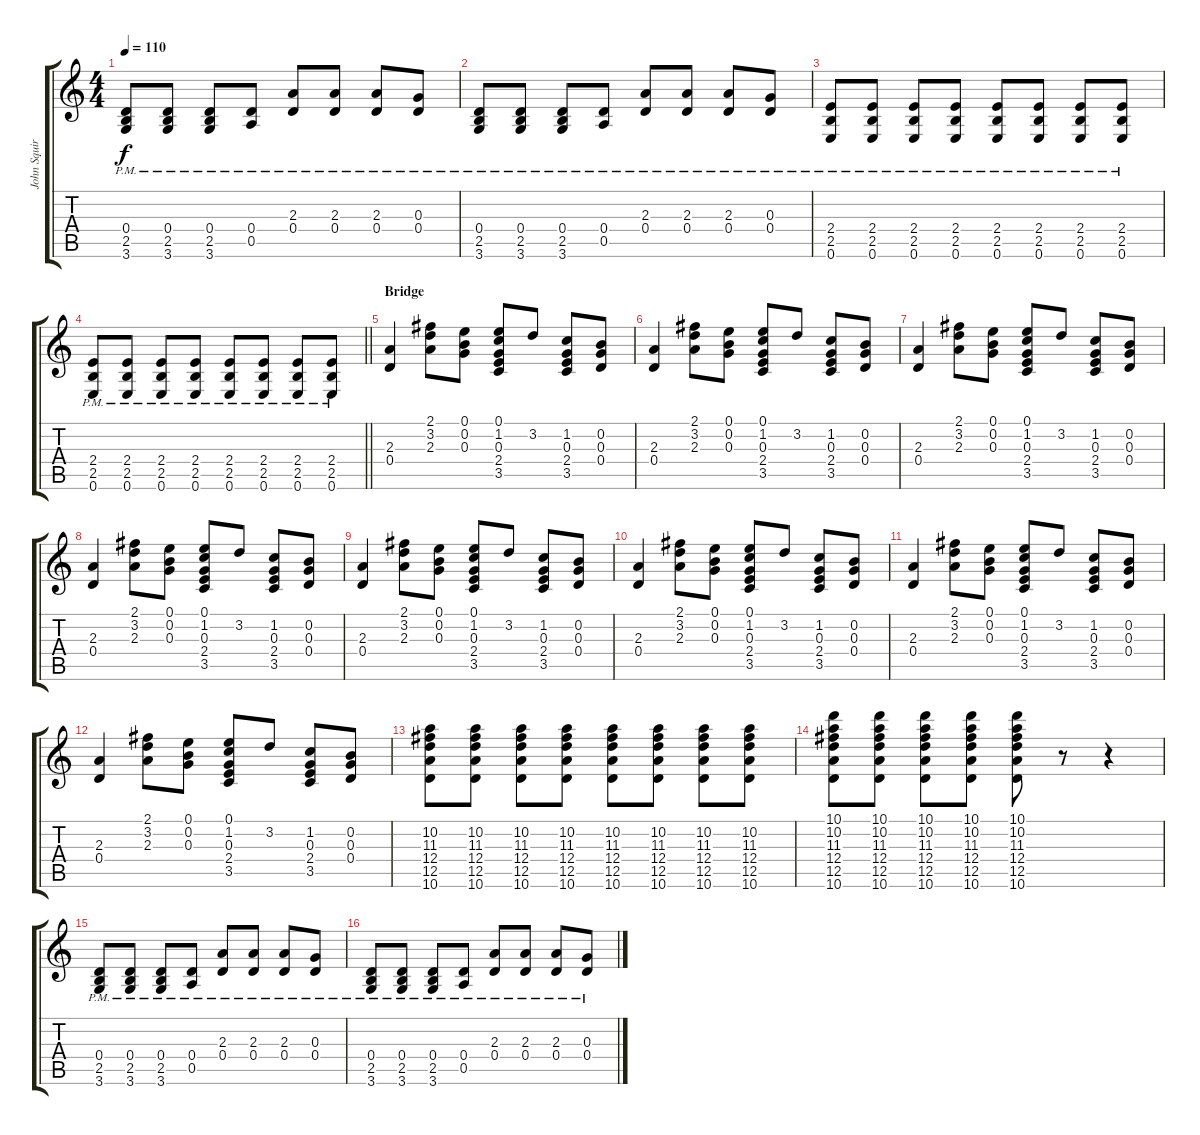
\track ("John Squire" "John Squir") {instrument electricguitarjazz}
\staff {score tabs}
\tuning (E4 B3 G3 D3 A2 E2) {hide}
\ts (4 4)
\tempo 110
\clef g2
\ks c
(0.4{pm} 2.5{pm} 3.6{pm}).8{dy f} (0.4{pm} 2.5{pm} 3.6{pm}).8 (0.4{pm} 2.5{pm} 3.6{pm}).8 (0.4{pm} 0.5{pm}).8 (2.3{pm} 0.4{pm}).8 (2.3{pm} 0.4{pm}).8 (2.3{pm} 0.4{pm}).8 (0.3{pm} 0.4{pm}).8 |
(0.4{pm} 2.5{pm} 3.6{pm}).8 (0.4{pm} 2.5{pm} 3.6{pm}).8 (0.4{pm} 2.5{pm} 3.6{pm}).8 (0.4{pm} 0.5{pm}).8 (2.3{pm} 0.4{pm}).8 (2.3{pm} 0.4{pm}).8 (2.3{pm} 0.4{pm}).8 (0.3{pm} 0.4{pm}).8 |
(2.4{pm} 2.5{pm} 0.6{pm}).8 (2.4{pm} 2.5{pm} 0.6{pm}).8 (2.4{pm} 2.5{pm} 0.6{pm}).8 (2.4{pm} 2.5{pm} 0.6{pm}).8 (2.4{pm} 2.5{pm} 0.6{pm}).8 (2.4{pm} 2.5{pm} 0.6{pm}).8 (2.4{pm} 2.5{pm} 0.6{pm}).8 (2.4{pm} 2.5{pm} 0.6{pm}).8 |
\barLineRight lightlight
(2.4{pm} 2.5{pm} 0.6{pm}).8 (2.4{pm} 2.5{pm} 0.6{pm}).8 (2.4{pm} 2.5{pm} 0.6{pm}).8 (2.4{pm} 2.5{pm} 0.6{pm}).8 (2.4{pm} 2.5{pm} 0.6{pm}).8 (2.4{pm} 2.5{pm} 0.6{pm}).8 (2.4{pm} 2.5{pm} 0.6{pm}).8 (2.4{pm} 2.5{pm} 0.6{pm}).8 |
\section ("" "Bridge")
(2.3 0.4).4{instrument overdrivenguitar} (2.1 3.2 2.3).8 (0.1 0.2 0.3).8 (0.1 1.2 0.3 2.4 3.5).8 3.2.8 (1.2 0.3 2.4 3.5).8 (0.2 0.3 0.4).8 |
(2.3 0.4).4 (2.1 3.2 2.3).8 (0.1 0.2 0.3).8 (0.1 1.2 0.3 2.4 3.5).8 3.2.8 (1.2 0.3 2.4 3.5).8 (0.2 0.3 0.4).8 |
(2.3 0.4).4 (2.1 3.2 2.3).8 (0.1 0.2 0.3).8 (0.1 1.2 0.3 2.4 3.5).8 3.2.8 (1.2 0.3 2.4 3.5).8 (0.2 0.3 0.4).8 |
(2.3 0.4).4 (2.1 3.2 2.3).8 (0.1 0.2 0.3).8 (0.1 1.2 0.3 2.4 3.5).8 3.2.8 (1.2 0.3 2.4 3.5).8 (0.2 0.3 0.4).8 |
(2.3 0.4).4 (2.1 3.2 2.3).8 (0.1 0.2 0.3).8 (0.1 1.2 0.3 2.4 3.5).8 3.2.8 (1.2 0.3 2.4 3.5).8 (0.2 0.3 0.4).8 |
(2.3 0.4).4 (2.1 3.2 2.3).8 (0.1 0.2 0.3).8 (0.1 1.2 0.3 2.4 3.5).8 3.2.8 (1.2 0.3 2.4 3.5).8 (0.2 0.3 0.4).8 |
(2.3 0.4).4 (2.1 3.2 2.3).8 (0.1 0.2 0.3).8 (0.1 1.2 0.3 2.4 3.5).8 3.2.8 (1.2 0.3 2.4 3.5).8 (0.2 0.3 0.4).8 |
(2.3 0.4).4 (2.1 3.2 2.3).8 (0.1 0.2 0.3).8 (0.1 1.2 0.3 2.4 3.5).8 3.2.8 (1.2 0.3 2.4 3.5).8 (0.2 0.3 0.4).8 |
(10.2 11.3 12.4 12.5 10.6).8 (10.2 11.3 12.4 12.5 10.6).8 (10.2 11.3 12.4 12.5 10.6).8 (10.2 11.3 12.4 12.5 10.6).8 (10.2 11.3 12.4 12.5 10.6).8 (10.2 11.3 12.4 12.5 10.6).8 (10.2 11.3 12.4 12.5 10.6).8 (10.2 11.3 12.4 12.5 10.6).8 |
(10.1 10.2 11.3 12.4 12.5 10.6).8 (10.1 10.2 11.3 12.4 12.5 10.6).8 (10.1 10.2 11.3 12.4 12.5 10.6).8 (10.1 10.2 11.3 12.4 12.5 10.6).8 (10.1 10.2 11.3 12.4 12.5 10.6).8 r.8 r.4 |
(0.4{pm} 2.5{pm} 3.6{pm}).8{instrument electricguitarjazz} (0.4{pm} 2.5{pm} 3.6{pm}).8 (0.4{pm} 2.5{pm} 3.6{pm}).8 (0.4{pm} 0.5{pm}).8 (2.3{pm} 0.4{pm}).8 (2.3{pm} 0.4{pm}).8 (2.3{pm} 0.4{pm}).8 (0.3{pm} 0.4{pm}).8 |
(0.4{pm} 2.5{pm} 3.6{pm}).8 (0.4{pm} 2.5{pm} 3.6{pm}).8 (0.4{pm} 2.5{pm} 3.6{pm}).8 (0.4{pm} 0.5{pm}).8 (2.3{pm} 0.4{pm}).8 (2.3{pm} 0.4{pm}).8 (2.3{pm} 0.4{pm}).8 (0.3{pm} 0.4{pm}).8
